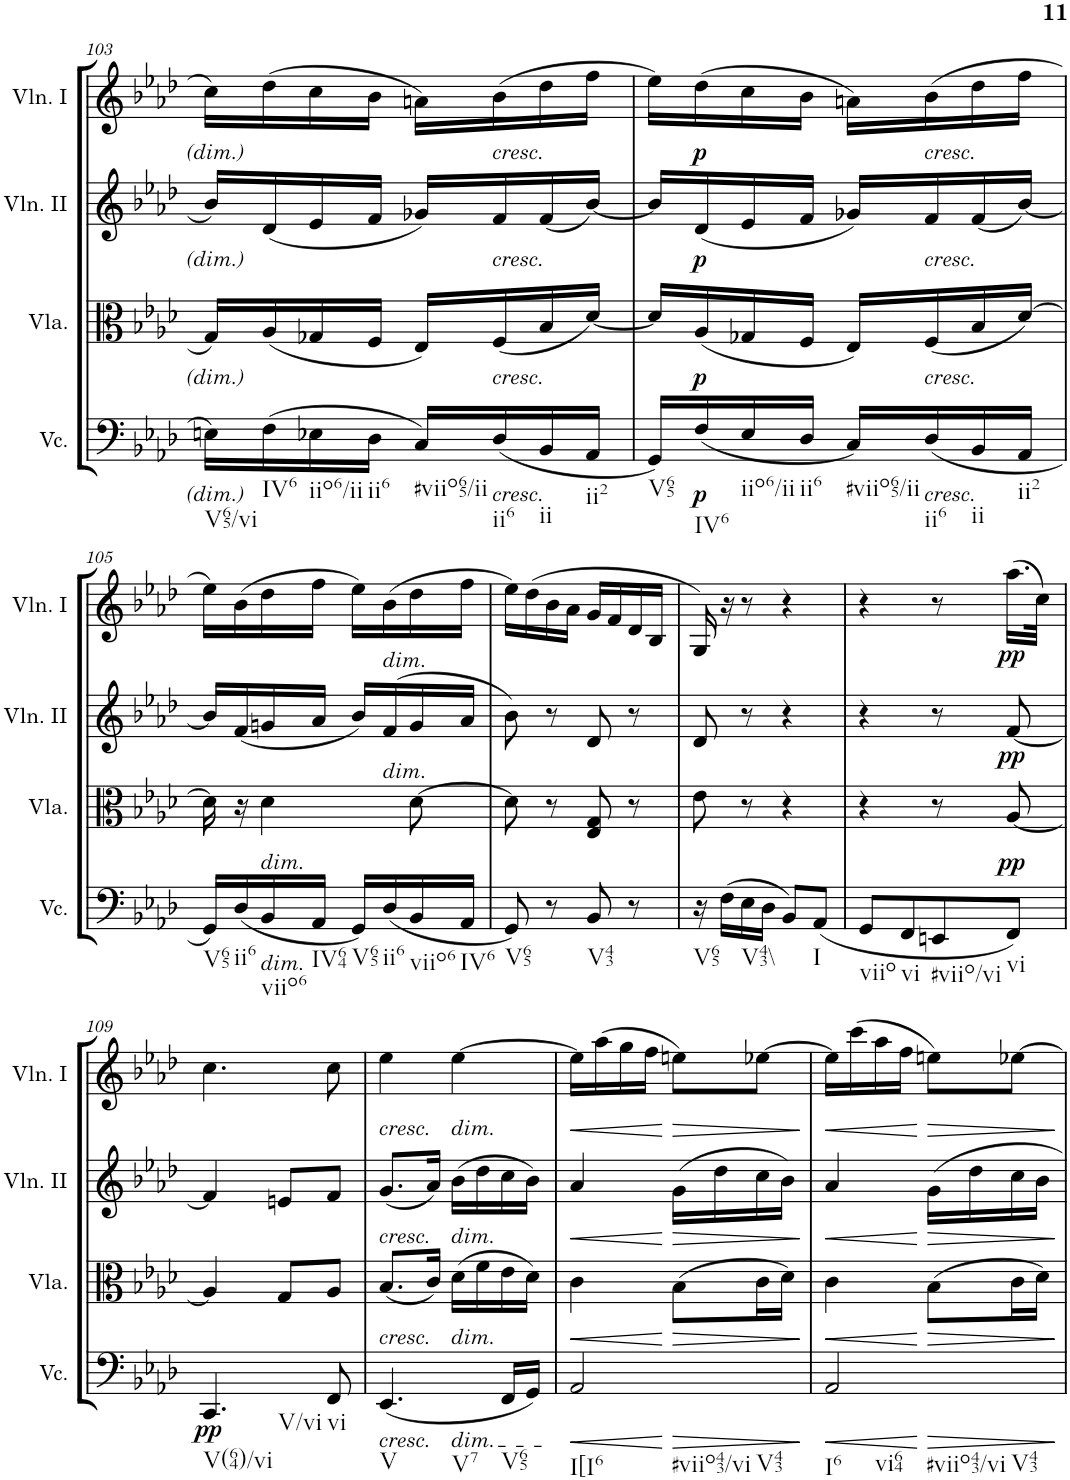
**kern	**dynam	**kern	**dynam	**kern	**dynam	**kern	**dynam
*part4	*part4	*part3	*part3	*part2	*part2	*part1	*part1
*staff4	*staff4	*staff3	*staff3	*staff2	*staff2	*staff1	*staff1
*I"Violoncello	*	*I"Viola	*	*I"Violino II	*	*I"Violino I	*
*I'Vc.	*	*I'Vla.	*	*I'Vln. II	*	*I'Vln. I	*
!!LO:PB:g=z
*clefF4	*	*clefC3	*	*clefG2	*	*clefG2	*
*k[b-e-a-d-]	*	*k[b-e-a-d-]	*	*k[b-e-a-d-]	*	*k[b-e-a-d-]	*
*M2/4	*	*M2/4	*	*M2/4	*	*M2/4	*
=103	=103	=103	=103	=103	=103	=103	=103
!LO:TX:b:t=V65/vi	!	!	!	!	!	!	!
16En\LL	.	16G/LL	.	16b-/LL	.	16cc\LL	.
!LO:TX:b:t=IV6	!	!	!	!	!	!	!
(16F\	.	(16A-/	.	(16d-/	.	(16dd-\	.
!LO:TX:b:t=iio6/ii	!	!	!	!	!	!	!
16E-X\	.	16G-X/	.	16e-/	.	16cc\	.
!LO:TX:b:t=ii6	!	!	!	!	!	!	!
16D-\JJ	.	16F/JJ	.	16f/JJ	.	16b-\JJ	.
!LO:TX:b:t=#viio65/ii	!	!	!	!	!	!	!
16C/LL)	.	16E-/LL)	.	16g-X/LL)	.	16an\LL)	.
!	!	!	!	!	!	!LO:TX:b:i:t=cresc.	!
!	!	!	!	!LO:TX:b:i:t=cresc.	!	!	!
!	!	!LO:TX:b:i:t=cresc.	!	!	!	!	!
!LO:TX:b:i:t=cresc.	!	!	!	!	!	!	!
!LO:TX:b:t=ii6	!	!	!	!	!	!	!
(16D-/	.	(16F/	.	16f/	.	(16b-\	.
!LO:TX:b:t=ii	!	!	!	!	!	!	!
16BB-/	.	16B-/	.	(16f/	.	16dd-\	.
!LO:TX:b:t=ii2	!	!	!	!	!	!	!
16AA-/JJ	.	[16d-/JJ)	.	[16b-/JJ)	.	16ff\JJ	.
=104	=104	=104	=104	=104	=104	=104	=104
!LO:TX:b:t=V65	!	!	!	!	!	!	!
16GG/LL)	.	16d-/LL]	.	16b-/LL]	.	16ee-\LL)	.
!LO:TX:b:t=IV6	!	!	!	!	!	!	!
!	!LO:DY:b	!	!LO:DY:b	!	!LO:DY:b	!	!LO:DY:b
(16F/	p	(16A-/	p	(16d-/	p	(16dd-\	p
!LO:TX:b:t=iio6/ii	!	!	!	!	!	!	!
16E-/	.	16G-X/	.	16e-/	.	16cc\	.
!LO:TX:b:t=ii6	!	!	!	!	!	!	!
16D-/JJ	.	16F/JJ	.	16f/JJ	.	16b-\JJ	.
!LO:TX:b:t=#viio65/ii	!	!	!	!	!	!	!
16C/LL)	.	16E-/LL)	.	16g-X/LL)	.	16an\LL)	.
!	!	!	!	!	!	!LO:TX:b:i:t=cresc.	!
!	!	!	!	!LO:TX:b:i:t=cresc.	!	!	!
!	!	!LO:TX:b:i:t=cresc.	!	!	!	!	!
!LO:TX:b:i:t=cresc.	!	!	!	!	!	!	!
!LO:TX:b:t=ii6	!	!	!	!	!	!	!
(16D-/	.	(16F/	.	16f/	.	(16b-\	.
!LO:TX:b:t=ii	!	!	!	!	!	!	!
16BB-/	.	16B-/	.	(16f/	.	16dd-\	.
!LO:TX:b:t=ii2	!	!	!	!	!	!	!
16AA-/JJ	.	[16d-/JJ)	.	[16b-/JJ)	.	16ff\JJ	.
!!LO:LB:g=z
=105	=105	=105	=105	=105	=105	=105	=105
!LO:TX:b:t=V65	!	!	!	!	!	!	!
16GG/LL)	.	16d-\]	.	16b-/LL]	.	16ee-\LL)	.
!LO:TX:b:t=ii6	!	!	!	!	!	!	!
(16D-/	.	16r	.	(16f/	.	(16b-\	.
!	!	!LO:TX:b:i:t=dim.	!	!	!	!	!
!LO:TX:b:i:t=dim.	!	!	!	!	!	!	!
!LO:TX:b:t=viio6	!	!	!	!	!	!	!
16BB-/	.	4d-\	.	16gn/	.	16dd-\	.
!LO:TX:b:t=IV64	!	!	!	!	!	!	!
16AA-/JJ	.	.	.	16a-/JJ	.	16ff\JJ	.
!LO:TX:b:t=V65	!	!	!	!	!	!	!
16GG/LL)	.	.	.	16b-/LL)	.	16ee-\LL)	.
!	!	!	!	!	!	!LO:TX:b:i:t=dim.	!
!	!	!	!	!LO:TX:b:i:t=dim.	!	!	!
!LO:TX:b:t=ii6	!	!	!	!	!	!	!
(16D-/	.	.	.	(16f/	.	(16b-\	.
!LO:TX:b:t=viio6	!	!	!	!	!	!	!
16BB-/	.	[8d-\	.	16g/	.	16dd-\	.
!LO:TX:b:t=IV6	!	!	!	!	!	!	!
16AA-/JJ	.	.	.	16a-/JJ	.	16ff\JJ	.
=106	=106	=106	=106	=106	=106	=106	=106
!LO:TX:b:t=V65	!	!	!	!	!	!	!
8GG/)	.	8d-\]	.	8b-\)	.	16ee-\LL)	.
.	.	.	.	.	.	(16dd-\	.
8r	.	8r	.	8r	.	16b-\	.
.	.	.	.	.	.	16a-\JJ	.
!LO:TX:b:t=V43	!	!	!	!	!	!	!
8BB-/	.	8E-/ 8G/	.	8d-/	.	16g/LL	.
.	.	.	.	.	.	16f/	.
8r	.	8r	.	8r	.	16d-/	.
.	.	.	.	.	.	16B-/JJ	.
=107	=107	=107	=107	=107	=107	=107	=107
!LO:TX:b:t=V65	!	!	!	!	!	!	!
16r	.	8e-\	.	8d-/	.	16G/)	.
(16F\LL	.	.	.	.	.	16r	.
!LO:TX:b:t=V43\\	!	!	!	!	!	!	!
16E-\	.	8r	.	8r	.	8r	.
16D-\JJ	.	.	.	.	.	.	.
8BB-/L)	.	4r	.	4r	.	4r	.
!LO:TX:b:t=I	!	!	!	!	!	!	!
(8AA-/J	.	.	.	.	.	.	.
=108	=108	=108	=108	=108	=108	=108	=108
!LO:TX:b:t=viio	!	!	!	!	!	!	!
8GG/L	.	4r	.	4r	.	4r	.
!LO:TX:b:t=vi	!	!	!	!	!	!	!
8FF/	.	.	.	.	.	.	.
!LO:TX:b:t=#viio/vi	!	!	!	!	!	!	!
8EEn/	.	8r	.	8r	.	8r	.
!LO:TX:b:t=vi	!	!	!	!	!	!	!
!	!	!	!LO:DY:b	!	!LO:DY:b	!	!LO:DY:b
8FF/J)	.	[8A-/	pp	[8f/	pp	(16.aa-\LL	pp
.	.	.	.	.	.	32cc\JJk)	.
!!LO:LB:g=z
=109	=109	=109	=109	=109	=109	=109	=109
!LO:TX:b:t=V(64)/vi	!	!	!	!	!	!	!
!LO:TX:b:t=V/vi	!	!	!	!	!	!	!
!	!LO:DY:b	!	!	!	!	!	!
4.CC/	pp	4A-/]	.	4f/]	.	4.cc\	.
.	.	8G/L	.	8en/L	.	.	.
!LO:TX:b:t=vi	!	!	!	!	!	!	!
8FF/	.	8A-/J	.	8f/J	.	8cc\	.
=110	=110	=110	=110	=110	=110	=110	=110
*^	*	*	*	*	*	*	*
!	!	!	!	!	!	!	!LO:TX:b:i:t=cresc.	!
!	!	!	!	!	!LO:TX:b:i:t=cresc.	!	!	!
!	!	!	!LO:TX:b:i:t=cresc.	!	!	!	!	!
!LO:TX:b:i:t=cresc.	!	!	!	!	!	!	!	!
!LO:TX:b:t=V	!	!	!	!	!	!	!	!
!LO:TX:b:t=V7	!	!	!	!	!	!	!	!
(4.EE-/	4ryy	.	(8.B-/L	.	(8.g/L	.	4ee-\	.
.	.	.	16c/Jk)	.	16a-/Jk)	.	.	.
!	!	!	!	!	!	!	!LO:TX:b:i:t=dim.	!
!	!	!	!	!	!LO:TX:b:i:t=dim.	!	!	!
!	!	!	!LO:TX:b:i:t=dim.	!	!	!	!	!
!	!LO:TX:b:i:t=dim.	!	!	!	!	!	!	!
.	4ryy	.	(16d-\LL	.	(16b-\LL	.	[4ee-\	.
.	.	.	16f\	.	16dd-\	.	.	.
!LO:TX:b:t=V65	!	!	!	!	!	!	!	!
16FF/LL	.	.	16e-\	.	16cc\	.	.	.
16GG/JJ)	.	.	16d-\JJ)	.	16b-\JJ)	.	.	.
=111	=111	=111	=111	=111	=111	=111	=111	=111
!LO:TX:b:t=I[I6	!	!	!	!	!	!	!	!
!LO:TX:b:t=#viio43/vi	!	!	!	!	!	!	!	!
!LO:TX:b:t=V43	!	!	!	!	!	!	!	!
!	!	!LO:HP:b	!	!LO:HP:b	!	!LO:HP:b	!	!LO:HP:b
2AA-/	4ryy	<	4c\	<	4a-/	<	16ee-\LL]	<
.	.	.	.	.	.	.	(16aa-\	.
.	.	.	.	.	.	.	16gg\	.
.	.	.	.	.	.	.	16ff\JJ	.
!	!	!LO:HP:b	!	!LO:HP:n=1:b	!	!LO:HP:n=1:b	!	!LO:HP:n=1:b
.	4ryy	>	(8B-\L	[ >	(16g\LL	[ >	8een\L)	[ >
.	.	.	.	.	16dd-\	.	.	.
.	.	.	16c\L	.	16cc\	.	[8ee-X\J	.
.	.	.	16d-\JJ)	.	16b-\JJ)	.	.	.
*v	*v	*	*	*	*	*	*	*
.	.	.	]	.	]	.	]
=112	=112	=112	=112	=112	=112	=112	=112
*^	*	*	*	*	*	*	*
!LO:TX:b:t=I6	!	!	!	!	!	!	!	!
!LO:TX:b:t=vi64	!	!	!	!	!	!	!	!
!LO:TX:b:t=#viio43/vi	!	!	!	!	!	!	!	!
!LO:TX:b:t=V43	!	!	!	!	!	!	!	!
!	!	!	!	!LO:HP:b	!	!LO:HP:b	!	!LO:HP:b
2AA-/	4ryy	.	4c\	<	4a-/	<	16ee-\LL]	<
.	.	.	.	.	.	.	(16ccc\	.
.	.	.	.	.	.	.	16aa-\	.
.	.	.	.	.	.	.	16ff\JJ	.
!	!	!	!	!LO:HP:n=1:b	!	!LO:HP:n=1:b	!	!LO:HP:n=1:b
.	4ryy	[	(8B-\L	[ >	16g\LL	[ >	8een\L)	[ >
.	.	.	.	.	16dd-\	.	.	.
.	.	.	16c\L	.	16cc\	.	[8ee-X\J	.
.	.	.	16d-\JJ)	.	16b-\JJ	.	.	.
*v	*v	*	*	*	*	*	*	*
.	]	.	]	.	]	.	]
=	=	=	=	=	=	=	=
*-	*-	*-	*-	*-	*-	*-	*-
